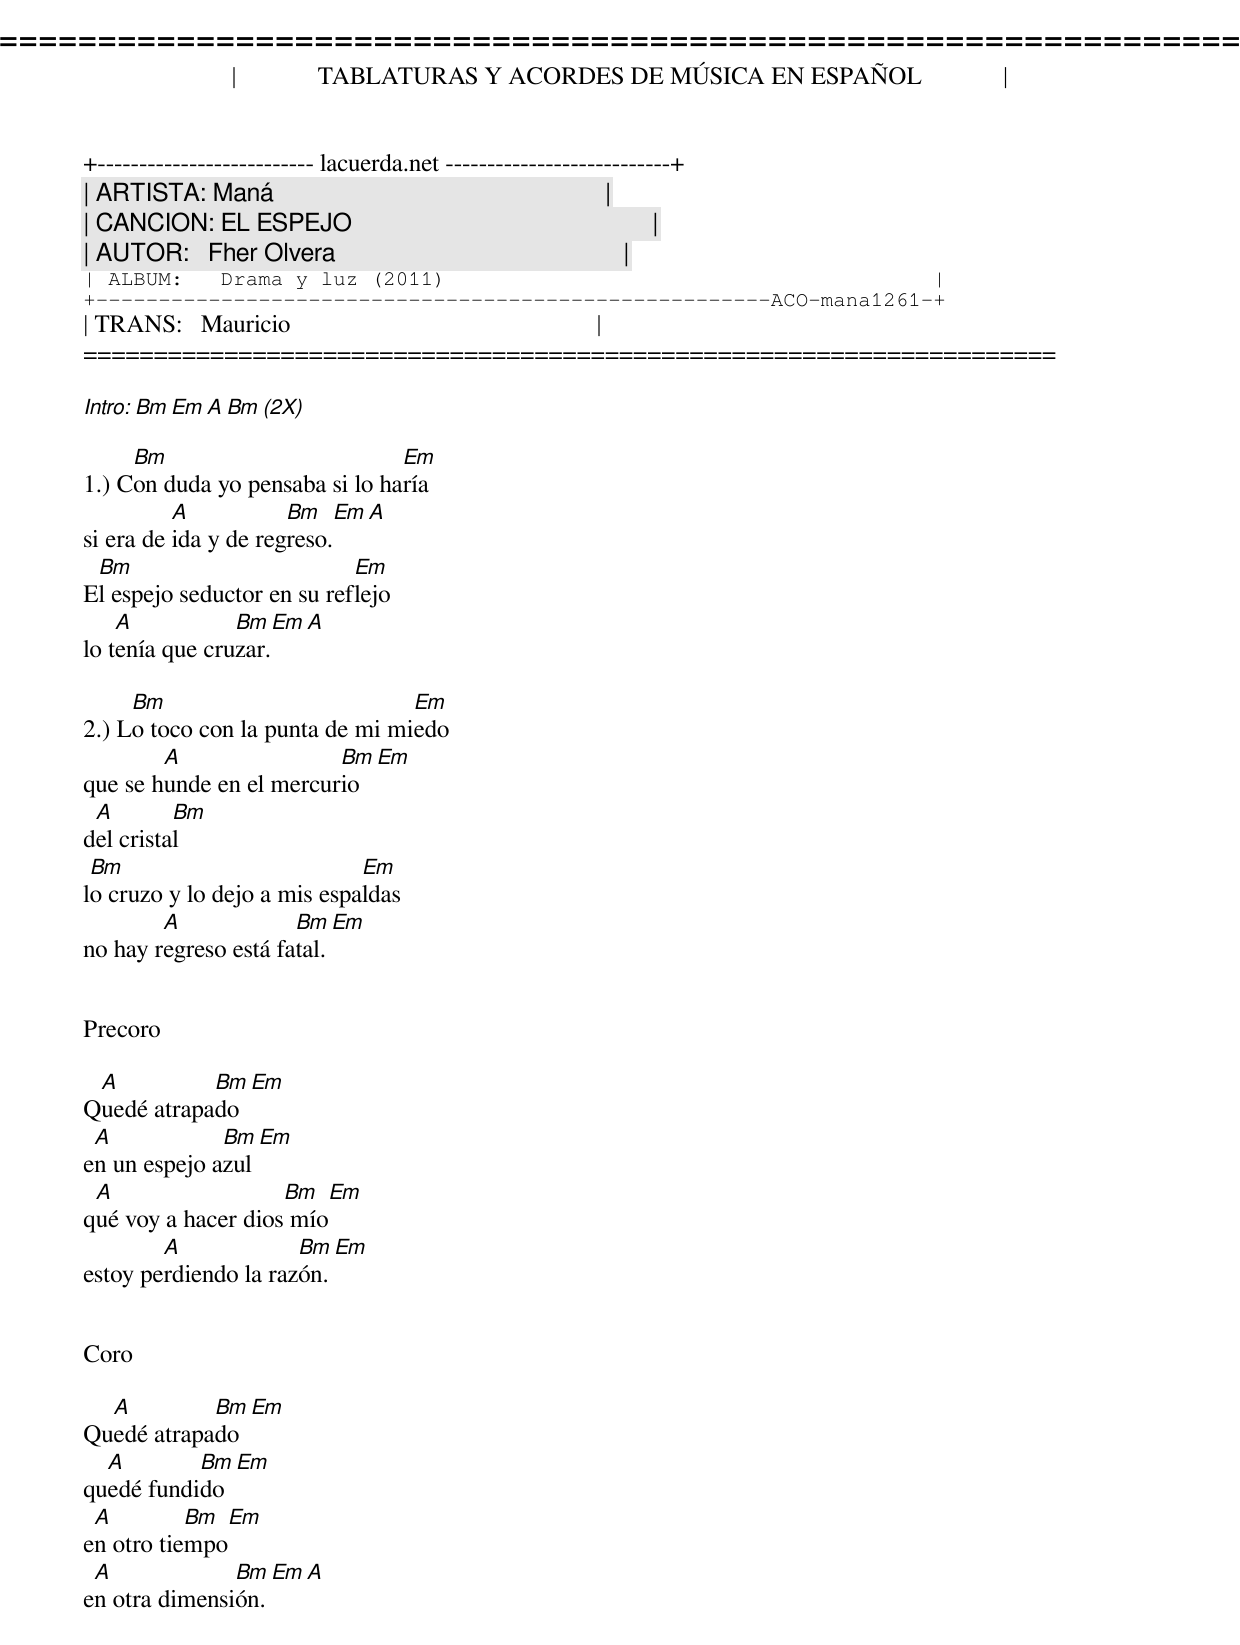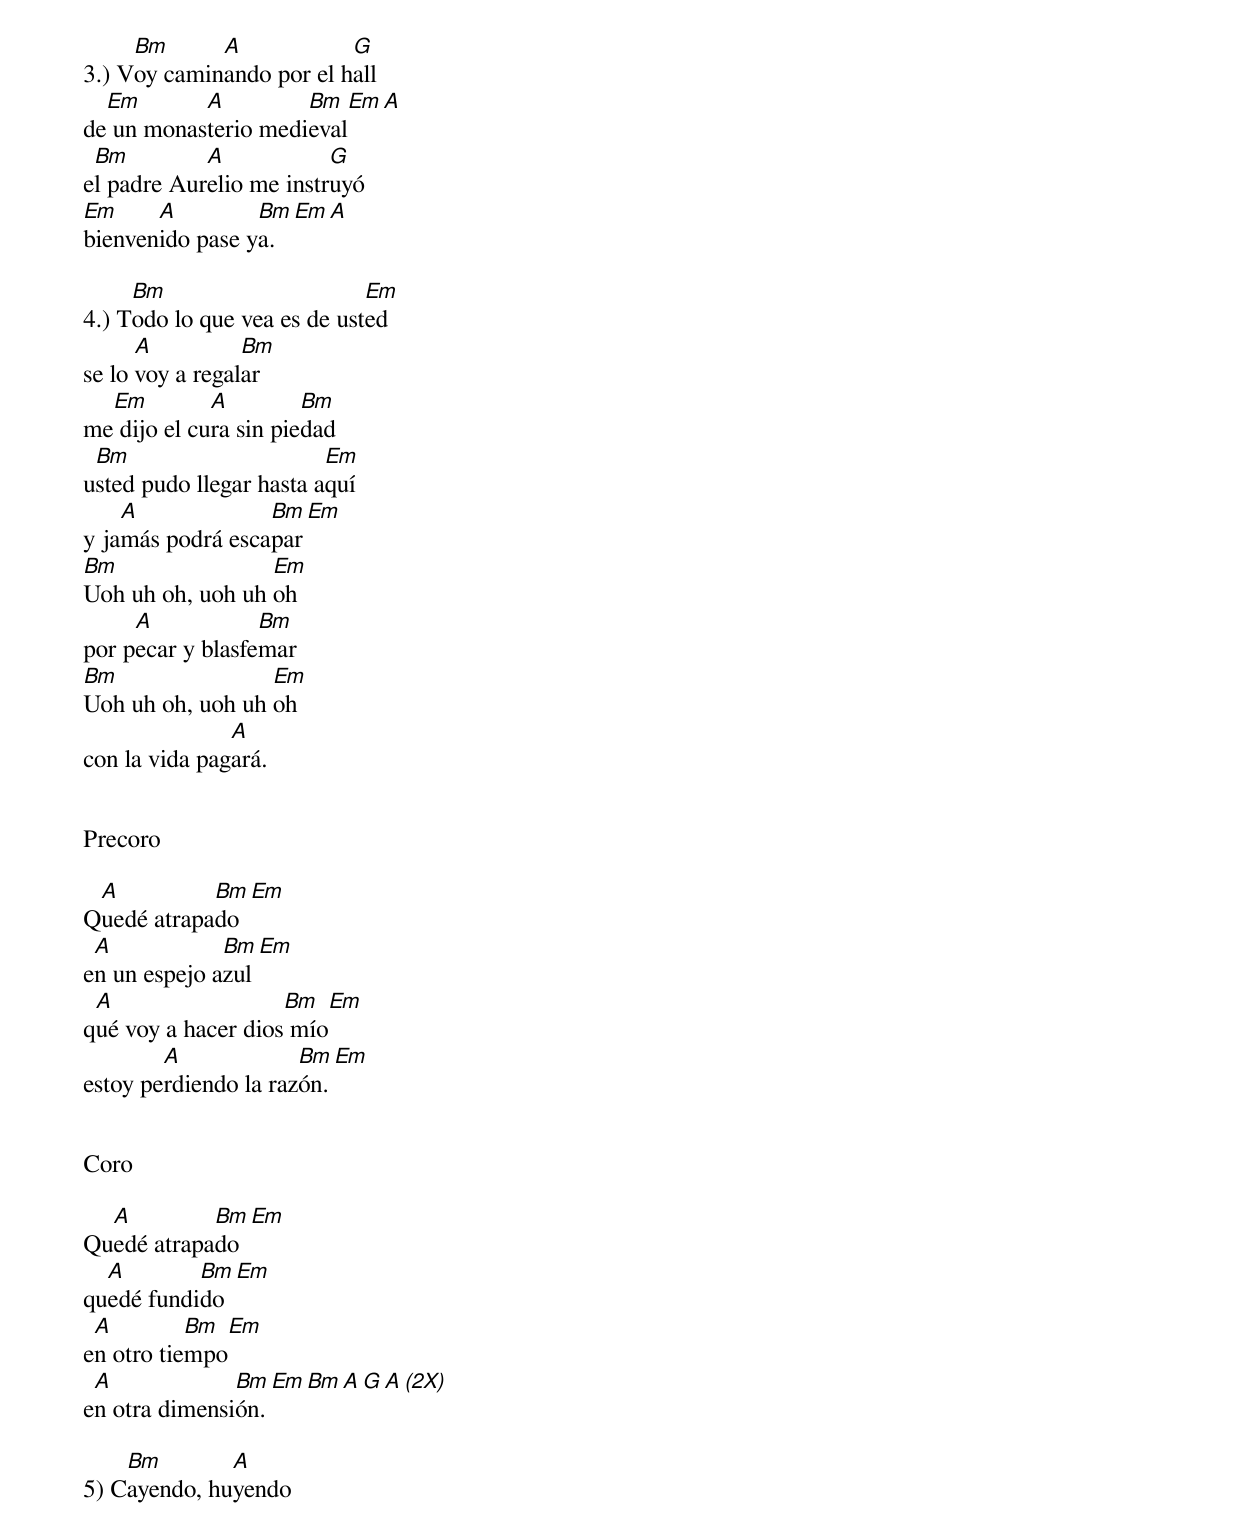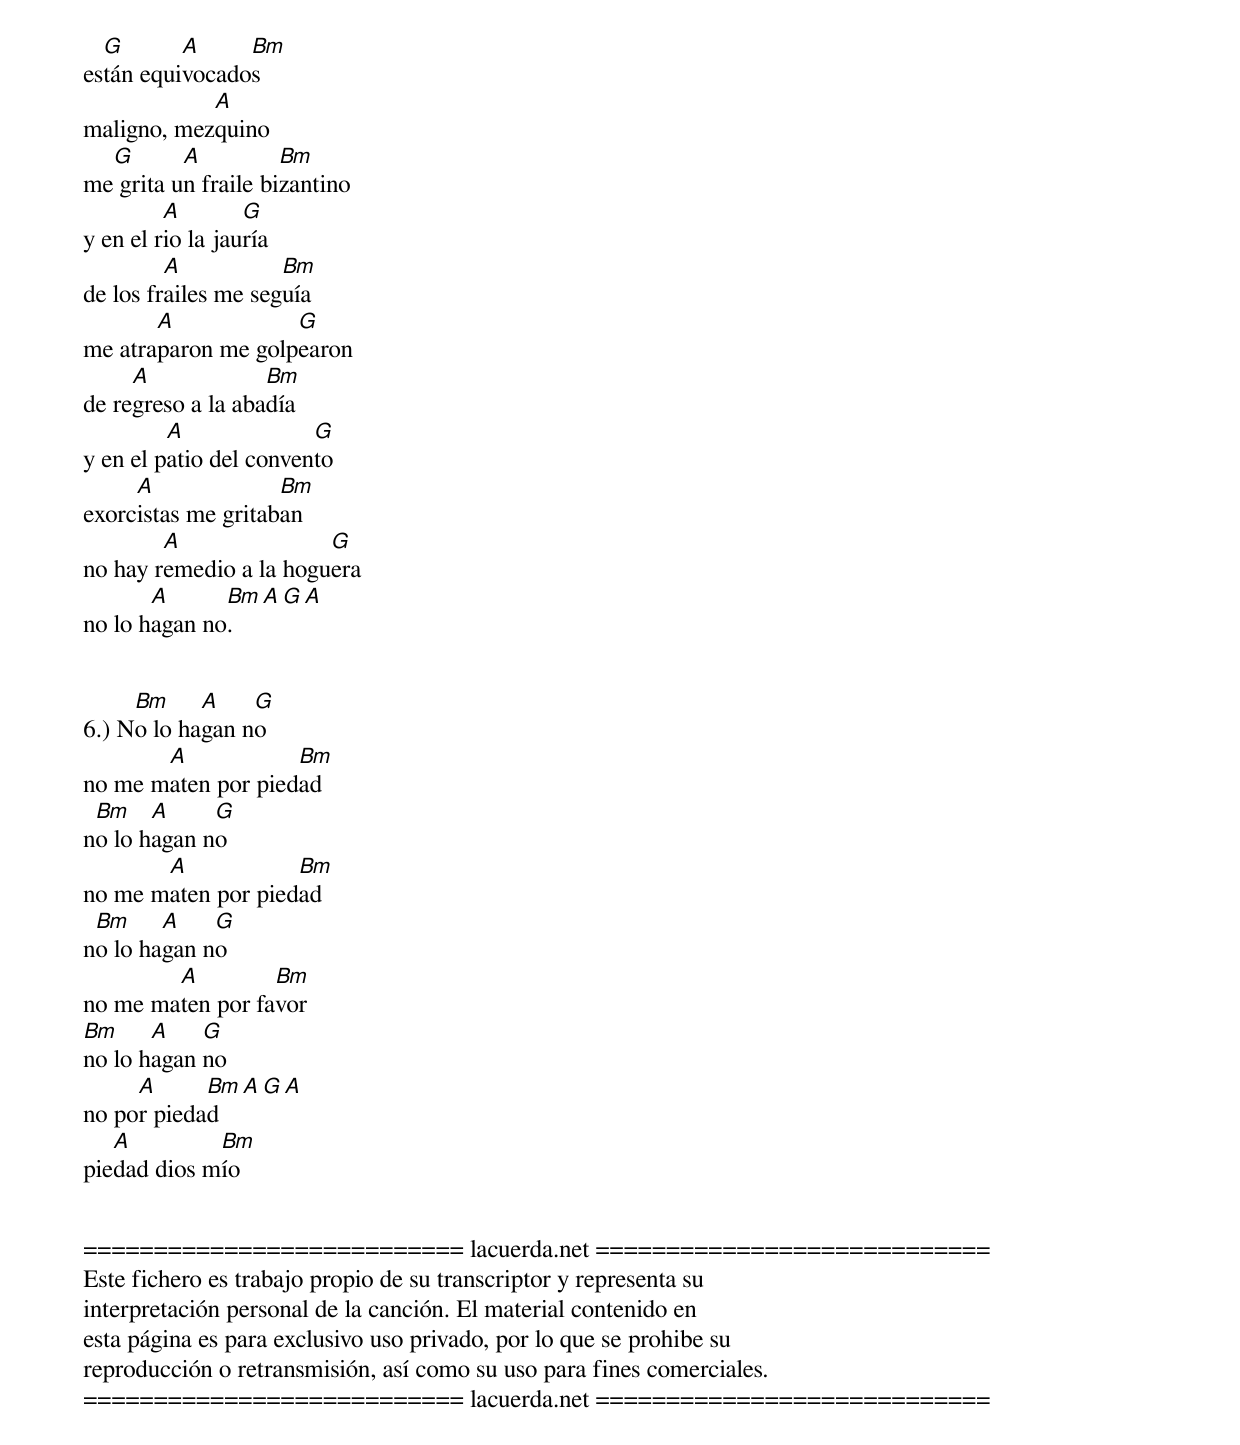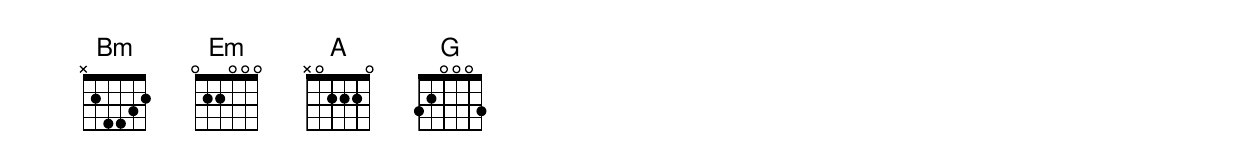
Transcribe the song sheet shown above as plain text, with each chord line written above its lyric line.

=====================================================================
|             TABLATURAS Y ACORDES DE MÚSICA EN ESPAÑOL             |
+-------------------------- lacuerda.net ---------------------------+
| ARTISTA: Maná                                                     |
| CANCION: EL ESPEJO                                                |
| AUTOR:   Fher Olvera                                              |
| ALBUM:   Drama y luz (2011)                                       |
+------------------------------------------------------ACO-mana1261-+
| TRANS:   Mauricio                                                 |
=====================================================================

Intro: Bm Em A Bm (2X)

     Bm                         Em
1.) Con duda yo pensaba si lo haría
          A           Bm      Em   A
si era de ida y de regreso.
 Bm                         Em
El espejo seductor en su reflejo
    A           Bm   Em   A
lo tenía que cruzar.

     Bm                          Em
2.) Lo toco con la punta de mi miedo
        A                Bm   Em
que se hunde en el mercurio
 A        Bm
del cristal
 Bm                          Em
lo cruzo y lo dejo a mis espaldas
        A             Bm    Em
no hay regreso está fatal.


Precoro

 A          Bm  Em
Quedé atrapado
 A            Bm  Em
en un espejo azul
 A                  Bm  Em
qué voy a hacer dios mío
        A             Bm   Em
estoy perdiendo la razón.


Coro

  A         Bm  Em
Quedé atrapado
  A        Bm  Em
quedé fundido
 A         Bm  Em
en otro tiempo
 A             Bm  Em  A
en otra dimensión.


     Bm      A            G
3.) Voy caminando por el hall
  Em       A         Bm   Em   A
de un monasterio medieval
 Bm         A            G
el padre Aurelio me instruyó
Em     A         Bm   Em   A
bienvenido pase ya.

     Bm                      Em
4.) Todo lo que vea es de usted
      A          Bm
se lo voy a regalar
  Em         A         Bm
me dijo el cura sin piedad
 Bm                      Em
usted pudo llegar hasta aquí
    A             Bm  Em
y jamás podrá escapar
Bm                Em
Uoh uh oh, uoh uh oh
     A            Bm
por pecar y blasfemar
Bm                Em
Uoh uh oh, uoh uh oh
               A
con la vida pagará.


Precoro

 A          Bm  Em
Quedé atrapado
 A            Bm  Em
en un espejo azul
 A                  Bm  Em
qué voy a hacer dios mío
        A             Bm   Em
estoy perdiendo la razón.


Coro

  A         Bm  Em
Quedé atrapado
  A        Bm  Em
quedé fundido
 A         Bm  Em
en otro tiempo
 A             Bm  Em  Bm A G A (2X)
en otra dimensión.

    Bm        A
5) Cayendo, huyendo
  G       A     Bm
están equivocados
            A
maligno, mezquino
  G       A          Bm
me grita un fraile bizantino
         A        G
y en el rio la jauría
         A           Bm
de los frailes me seguía
       A            G
me atraparon me golpearon
     A             Bm
de regreso a la abadía
         A              G
y en el patio del convento
     A              Bm
exorcistas me gritaban
        A               G
no hay remedio a la hoguera
       A      Bm  A   G  A
no lo hagan no.


     Bm     A    G
6.) No lo hagan no
       A            Bm
no me maten por piedad
 Bm    A     G
no lo hagan no
       A            Bm
no me maten por piedad
 Bm     A    G
no lo hagan no
        A         Bm
no me maten por favor
Bm     A    G
no lo hagan no
     A      Bm A G A
no por piedad
   A         Bm
piedad dios mío


=========================== lacuerda.net ============================
Este fichero es trabajo propio de su transcriptor y representa su
interpretación personal de la canción. El material contenido en
esta página es para exclusivo uso privado, por lo que se prohibe su
reproducción o retransmisión, así como su uso para fines comerciales.
=========================== lacuerda.net ============================
